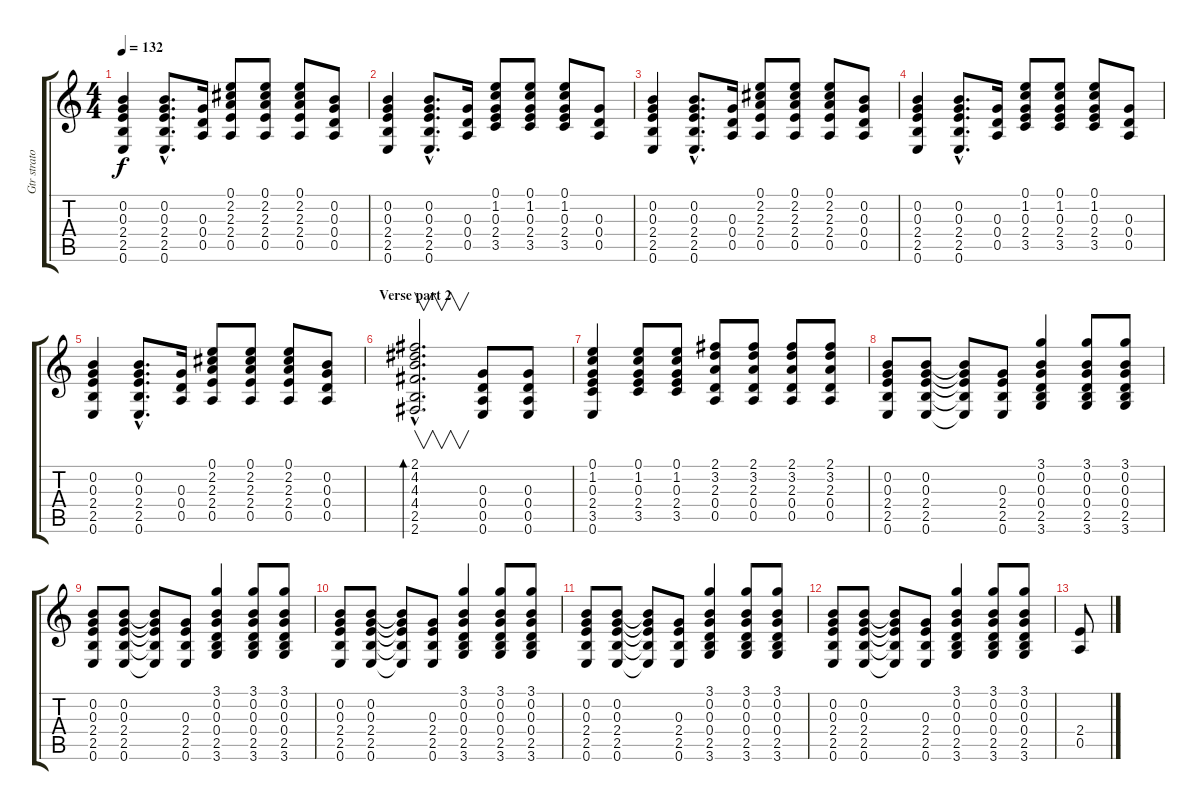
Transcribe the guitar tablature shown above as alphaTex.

\track ("Gtr strato disto" "Gtr strato") {instrument distortionguitar}
\staff {score tabs}
\tuning (E4 B3 G3 D3 A2 E2) {hide}
\ts (4 4)
\tempo 132
\clef g2
\ks c
(0.2 0.3 2.4 2.5 0.6).4{dy f} (0.2{hac} 0.3{hac} 2.4{hac} 2.5{hac} 0.6{hac}).8{d} (0.3 0.4 0.5).16 (0.1 2.2 2.3 2.4 0.5).8 (0.1 2.2 2.3 2.4 0.5).8 (0.1 2.2 2.3 2.4 0.5).8 (0.2 0.3 0.4 0.5).8 |
(0.2 0.3 2.4 2.5 0.6).4 (0.2{hac} 0.3{hac} 2.4{hac} 2.5{hac} 0.6{hac}).8{d} (0.3 0.4 0.5).16 (0.1 1.2 0.3 2.4 3.5).8 (0.1 1.2 0.3 2.4 3.5).8 (0.1 1.2 0.3 2.4 3.5).8 (0.3 0.4 0.5).8 |
(0.2 0.3 2.4 2.5 0.6).4 (0.2{hac} 0.3{hac} 2.4{hac} 2.5{hac} 0.6{hac}).8{d} (0.3 0.4 0.5).16 (0.1 2.2 2.3 2.4 0.5).8 (0.1 2.2 2.3 2.4 0.5).8 (0.1 2.2 2.3 2.4 0.5).8 (0.2 0.3 0.4 0.5).8 |
(0.2 0.3 2.4 2.5 0.6).4 (0.2{hac} 0.3{hac} 2.4{hac} 2.5{hac} 0.6{hac}).8{d} (0.3 0.4 0.5).16 (0.1 1.2 0.3 2.4 3.5).8 (0.1 1.2 0.3 2.4 3.5).8 (0.1 1.2 0.3 2.4 3.5).8 (0.3 0.4 0.5).8 |
(0.2 0.3 2.4 2.5 0.6).4 (0.2{hac} 0.3{hac} 2.4{hac} 2.5{hac} 0.6{hac}).8{d} (0.3 0.4 0.5).16 (0.1 2.2 2.3 2.4 0.5).8 (0.1 2.2 2.3 2.4 0.5).8 (0.1 2.2 2.3 2.4 0.5).8 (0.2 0.3 0.4 0.5).8 |
\section ("" "Verse part 2")
(2.1{hac} 4.2{hac} 4.3{hac} 4.4{hac} 2.5{hac} 2.6{hac}).2{v d bd 120} (0.3 0.4 0.5 0.6).8 (0.3 0.4 0.5 0.6).8 |
(0.1 1.2 0.3 2.4 3.5 0.6).4 (0.1 1.2 0.3 2.4 3.5).8 (0.1 1.2 0.3 2.4 3.5).8 (2.1 3.2 2.3 0.4 0.5).8 (2.1 3.2 2.3 0.4 0.5).8 (2.1 3.2 2.3 0.4 0.5).8 (2.1 3.2 2.3 0.4 0.5).8 |
(0.2 0.3 2.4 2.5 0.6).8 (0.2 0.3 2.4 2.5 0.6).8 (0.2{t} 0.3{t} 2.4{t} 2.5{t} 0.6{t}).8 (0.3 2.4 2.5 0.6).8 (3.1 0.2 0.3 0.4 2.5 3.6).4 (3.1 0.2 0.3 0.4 2.5 3.6).8 (3.1 0.2 0.3 0.4 2.5 3.6).8 |
(0.2 0.3 2.4 2.5 0.6).8 (0.2 0.3 2.4 2.5 0.6).8 (0.2{t} 0.3{t} 2.4{t} 2.5{t} 0.6{t}).8 (0.3 2.4 2.5 0.6).8 (3.1 0.2 0.3 0.4 2.5 3.6).4 (3.1 0.2 0.3 0.4 2.5 3.6).8 (3.1 0.2 0.3 0.4 2.5 3.6).8 |
(0.2 0.3 2.4 2.5 0.6).8 (0.2 0.3 2.4 2.5 0.6).8 (0.2{t} 0.3{t} 2.4{t} 2.5{t} 0.6{t}).8 (0.3 2.4 2.5 0.6).8 (3.1 0.2 0.3 0.4 2.5 3.6).4 (3.1 0.2 0.3 0.4 2.5 3.6).8 (3.1 0.2 0.3 0.4 2.5 3.6).8 |
(0.2 0.3 2.4 2.5 0.6).8 (0.2 0.3 2.4 2.5 0.6).8 (0.2{t} 0.3{t} 2.4{t} 2.5{t} 0.6{t}).8 (0.3 2.4 2.5 0.6).8 (3.1 0.2 0.3 0.4 2.5 3.6).4 (3.1 0.2 0.3 0.4 2.5 3.6).8 (3.1 0.2 0.3 0.4 2.5 3.6).8 |
(0.2 0.3 2.4 2.5 0.6).8 (0.2 0.3 2.4 2.5 0.6).8 (0.2{t} 0.3{t} 2.4{t} 2.5{t} 0.6{t}).8 (0.3 2.4 2.5 0.6).8 (3.1 0.2 0.3 0.4 2.5 3.6).4 (3.1 0.2 0.3 0.4 2.5 3.6).8 (3.1 0.2 0.3 0.4 2.5 3.6).8 |
(2.4 0.5).8
